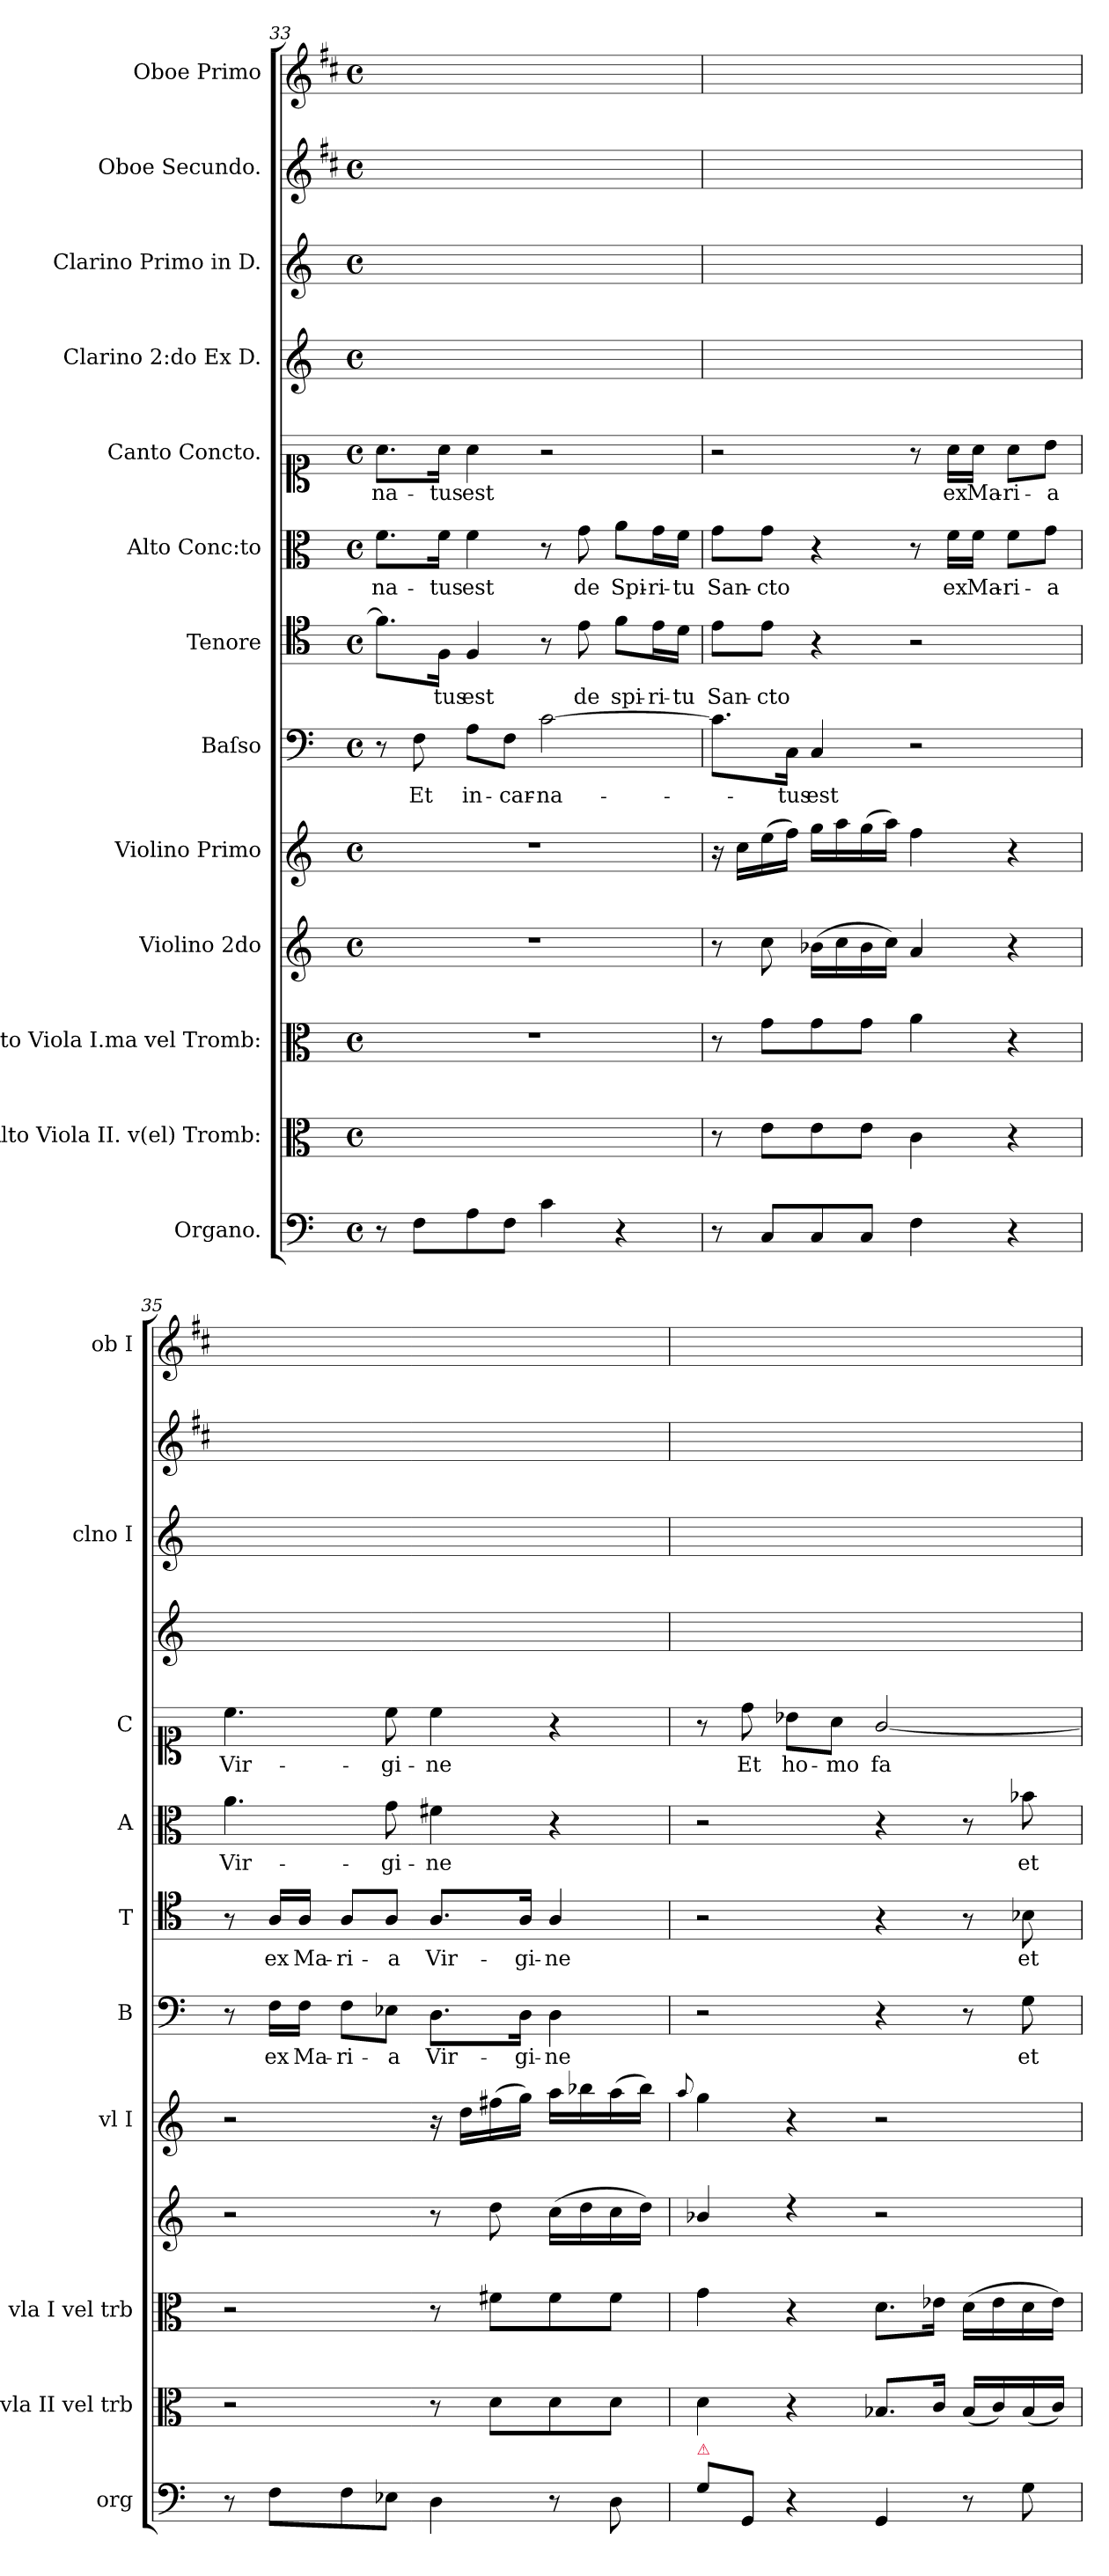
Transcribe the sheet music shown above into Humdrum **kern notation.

**kern	**kern	**kern	**kern	**kern	**kern	**text	**kern	**text	**kern	**text	**kern	**text	**kern	**kern	**kern	**kern
*part13	*part12	*part11	*part10	*part9	*part8	*part8	*part7	*part7	*part6	*part6	*part5	*part5	*part4	*part3	*part2	*part1
*staff13	*staff12	*staff11	*staff10	*staff9	*staff8	*staff8	*staff7	*staff7	*staff6	*staff6	*staff5	*staff5	*staff4	*staff3	*staff2	*staff1
*I"Organo.	*I"Alto Viola II. v(el) Tromb:	*I"Alto Viola I.ma vel Tromb:	*I"Violino 2do	*I"Violino Primo	*I"Baſso	*	*I"Tenore	*	*I"Alto Conc:to	*	*I"Canto Concto.	*	*I"Clarino 2:do Ex D.	*I"Clarino Primo in D.	*I"Oboe Secundo.	*I"Oboe Primo
*I'org	*I'vla II vel trb	*I'vla I vel trb	*	*I'vl I	*I'B	*	*I'T	*	*I'A	*	*I'C	*	*	*I'clno I	*	*I'ob I
*clefF4	*clefC3	*clefC3	*clefG2	*clefG2	*clefF4	*	*clefC4	*	*clefC3	*	*clefC1	*	*clefG2	*clefG2	*clefG2	*clefG2
*	*	*	*	*	*	*	*	*	*	*	*	*	*ITrd-1c-2	*ITrd-1c-2	*	*
*k[]	*k[]	*k[]	*k[]	*k[]	*k[]	*	*k[]	*	*k[]	*	*k[]	*	*k[f#c#]	*k[f#c#]	*k[f#c#]	*k[f#c#]
*M4/4	*M4/4	*M4/4	*M4/4	*M4/4	*M4/4	*	*M4/4	*	*M4/4	*	*M4/4	*	*M4/4	*M4/4	*M4/4	*M4/4
*met(c)	*met(c)	*met(c)	*met(c)	*met(c)	*met(c)	*	*met(c)	*	*met(c)	*	*met(c)	*	*met(c)	*met(c)	*met(c)	*met(c)
=33	=33	=33	=33	=33	=33	=33	=33	=33	=33	=33	=33	=33	=33	=33	=33	=33
8r	1ryy	1r	1r	1r	8r	.	8.f\L]	.	8.f\L	-na-	8.a\L	-na-	1ryy	1ryy	1ryy	1ryy
8F\L	.	.	.	.	8F\	Et	.	.	.	.	.	.	.	.	.	.
.	.	.	.	.	.	.	16F\Jk	-tus	16f\Jk	-tus	16a\Jk	-tus	.	.	.	.
8A\	.	.	.	.	8A\L	in-	4F/	est	4f\	est	4a\	est	.	.	.	.
8F\J	.	.	.	.	8F\J	-car-	.	.	.	.	.	.	.	.	.	.
4c\	.	.	.	.	[2c\	-na-	8r	.	8r	.	2r	.	.	.	.	.
.	.	.	.	.	.	.	8e\	de	8g\	de	.	.	.	.	.	.
4r	.	.	.	.	.	.	8f\L	spi-	8a\L	Spi-	.	.	.	.	.	.
.	.	.	.	.	.	.	16e\L	-ri-	16g\L	-ri-	.	.	.	.	.	.
.	.	.	.	.	.	.	16d\JJ	-tu	16f\JJ	-tu	.	.	.	.	.	.
=34	=34	=34	=34	=34	=34	=34	=34	=34	=34	=34	=34	=34	=34	=34	=34	=34
8r	8r	8r	8r	16r	8.c\L]	.	8e\L	San-	8g\L	San-	2r	.	1ryy	1ryy	1ryy	1ryy
.	.	.	.	16cc\LL	.	.	.	.	.	.	.	.	.	.	.	.
8C/L	8e\L	8g\L	8cc\	(16ee\	.	.	8e\J	-cto	8g\J	-cto	.	.	.	.	.	.
.	.	.	.	16ff\JJ)	16C\Jk	-tus	.	.	.	.	.	.	.	.	.	.
8C/	8e\	8g\	(16b-X\LL	16gg\LL	4C/	est	4r	.	4r	.	.	.	.	.	.	.
.	.	.	16cc\	16aa\	.	.	.	.	.	.	.	.	.	.	.	.
8C/J	8e\J	8g\J	16b-\	(16gg\	.	.	.	.	.	.	.	.	.	.	.	.
.	.	.	16cc\JJ)	16aa\JJ)	.	.	.	.	.	.	.	.	.	.	.	.
4F\	4c\	4a\	4a/	4ff\	2r	.	2r	.	8r	.	8r	.	.	.	.	.
.	.	.	.	.	.	.	.	.	16f\LL	ex	16a\LL	ex	.	.	.	.
.	.	.	.	.	.	.	.	.	16f\JJ	Ma-	16a\JJ	Ma-	.	.	.	.
4r	4r	4r	4r	4r	.	.	.	.	8f\L	-ri-	8a\L	-ri-	.	.	.	.
.	.	.	.	.	.	.	.	.	8g\J	-a	8b\J	-a	.	.	.	.
=35	=35	=35	=35	=35	=35	=35	=35	=35	=35	=35	=35	=35	=35	=35	=35	=35
8r	2r	2r	2r	2r	8r	.	8r	.	4.a\	Vir-	4.cc\	Vir-	1ryy	1ryy	1ryy	1ryy
8F\L	.	.	.	.	16F\LL	ex	16A/LL	ex	.	.	.	.	.	.	.	.
.	.	.	.	.	16F\JJ	Ma-	16A/JJ	Ma-	.	.	.	.	.	.	.	.
8F\	.	.	.	.	8F\L	-ri-	8A/L	-ri-	.	.	.	.	.	.	.	.
8E-X\J	.	.	.	.	8E-X\J	-a	8A/J	-a	8g\	-gi-	8cc\	-gi-	.	.	.	.
4D\	8r	8r	8r	16r	8.D\L	Vir-	8.A/L	Vir-	4f#X\	-ne	4cc\	-ne	.	.	.	.
.	.	.	.	16dd\LL	.	.	.	.	.	.	.	.	.	.	.	.
.	8d\L	8f#X\L	8dd\	(16ff#X\	.	.	.	.	.	.	.	.	.	.	.	.
.	.	.	.	16gg\JJ)	16D\Jk	-gi-	16A/Jk	-gi-	.	.	.	.	.	.	.	.
8r	8d\	8f#\	(16cc\LL	16aa\LL	4D\	-ne	4A/	-ne	4r	.	4r	.	.	.	.	.
.	.	.	16dd\	16bb-X\	.	.	.	.	.	.	.	.	.	.	.	.
8D\	8d\J	8f#\J	16cc\	(16aa\	.	.	.	.	.	.	.	.	.	.	.	.
.	.	.	16dd\JJ)	16bb-\JJ)	.	.	.	.	.	.	.	.	.	.	.	.
=36	=36	=36	=36	=36	=36	=36	=36	=36	=36	=36	=36	=36	=36	=36	=36	=36
.	.	.	.	8qqaa/	.	.	.	.	.	.	.	.	.	.	.	.
!LO:TX:a:color=crimson:t=⚠	!	!	!	!	!	!	!	!	!	!	!	!	!	!	!	!
8G\L	4d\	4g\	4b-X/	4gg\	2r	.	2r	.	2r	.	8r	.	1ryy	1ryy	1ryy	1ryy
8GG/J	.	.	.	.	.	.	.	.	.	.	8dd\	Et	.	.	.	.
4r	4r	4r	4rdd	4r	.	.	.	.	.	.	8b-X\L	ho-	.	.	.	.
.	.	.	.	.	.	.	.	.	.	.	8a\J	-mo	.	.	.	.
4GG/	8.B-X/L	8.d\L	2r	2r	4r	.	4r	.	4r	.	[2g/	fa-	.	.	.	.
.	16c/Jk	16e-X\Jk	.	.	.	.	.	.	.	.	.	.	.	.	.	.
8r	(16B-/LL	(16d\LL	.	.	8r	.	8r	.	8r	.	.	.	.	.	.	.
.	16c/)	16e-\	.	.	.	.	.	.	.	.	.	.	.	.	.	.
8G\	(16B-/	16d\	.	.	8G\	et	8B-X\	et	8b-X\	et	.	.	.	.	.	.
.	16c/JJ)	16e-\JJ)	.	.	.	.	.	.	.	.	.	.	.	.	.	.
=	=	=	=	=	=	=	=	=	=	=	=	=	=	=	=	=
*-	*-	*-	*-	*-	*-	*-	*-	*-	*-	*-	*-	*-	*-	*-	*-	*-
